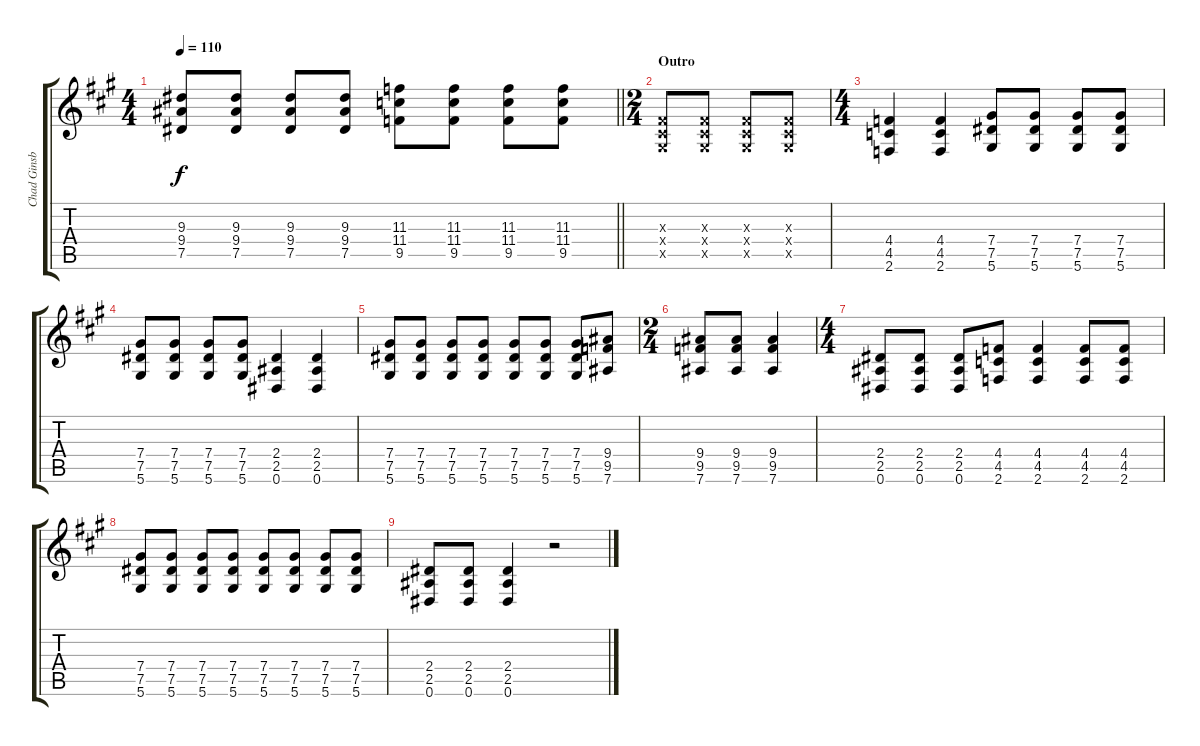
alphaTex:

\track ("Chad Ginsburg" "Chad Ginsb") {instrument distortionguitar}
\staff {score tabs}
\tuning (Eb4 Bb3 Gb3 Db3 Ab2 Eb2) {hide}
\ts (4 4)
\tempo 110
\clef g2
\barLineRight lightlight
\ks a
(9.3 9.4 7.5).8{dy f} (9.3 9.4 7.5).8 (9.3 9.4 7.5).8 (9.3 9.4 7.5).8 (11.3 11.4 9.5).8 (11.3 11.4 9.5).8 (11.3 11.4 9.5).8 (11.3 11.4 9.5).8 |
\ts (2 4)
\section ("" "Outro")
(0.3{x} 0.4{x} 0.5{x}).8 (0.3{x} 0.4{x} 0.5{x}).8 (0.3{x} 0.4{x} 0.5{x}).8 (0.3{x} 0.4{x} 0.5{x}).8 |
\ts (4 4)
(4.4 4.5 2.6).4 (4.4 4.5 2.6).4 (7.4 7.5 5.6).8 (7.4 7.5 5.6).8 (7.4 7.5 5.6).8 (7.4 7.5 5.6).8 |
(7.4 7.5 5.6).8 (7.4 7.5 5.6).8 (7.4 7.5 5.6).8 (7.4 7.5 5.6).8 (2.4 2.5 0.6).4 (2.4 2.5 0.6).4 |
(7.4 7.5 5.6).8 (7.4 7.5 5.6).8 (7.4 7.5 5.6).8 (7.4 7.5 5.6).8 (7.4 7.5 5.6).8 (7.4 7.5 5.6).8 (7.4 7.5 5.6).8 (9.4 9.5 7.6).8 |
\ts (2 4)
(9.4 9.5 7.6).8 (9.4 9.5 7.6).8 (9.4 9.5 7.6).4 |
\ts (4 4)
(2.4 2.5 0.6).8 (2.4 2.5 0.6).8 (2.4 2.5 0.6).8 (4.4 4.5 2.6).8 (4.4 4.5 2.6).4 (4.4 4.5 2.6).8 (4.4 4.5 2.6).8 |
(7.4 7.5 5.6).8 (7.4 7.5 5.6).8 (7.4 7.5 5.6).8 (7.4 7.5 5.6).8 (7.4 7.5 5.6).8 (7.4 7.5 5.6).8 (7.4 7.5 5.6).8 (7.4 7.5 5.6).8 |
(2.4 2.5 0.6).8 (2.4 2.5 0.6).8 (2.4 2.5 0.6).4 r.2
